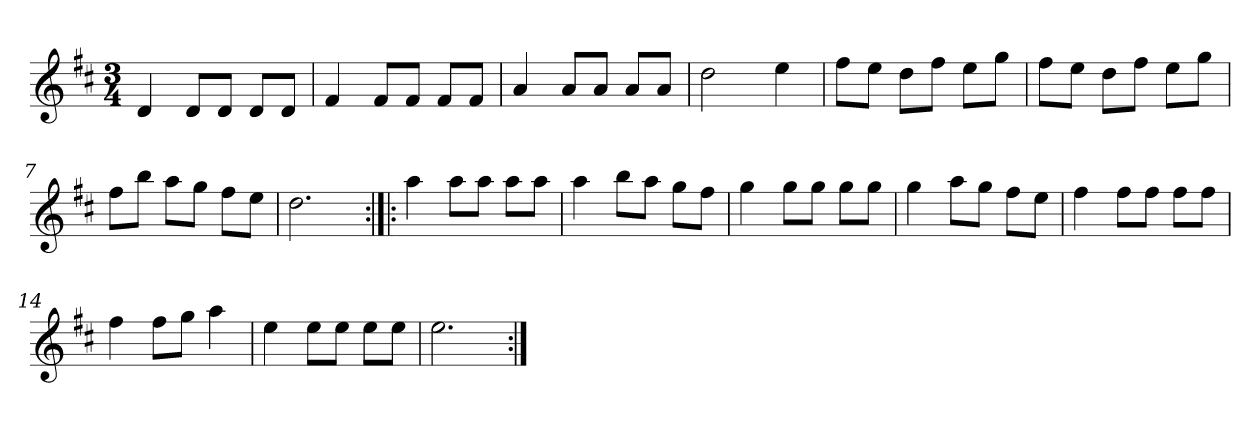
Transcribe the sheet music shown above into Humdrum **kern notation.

**kern
*part1
*staff1
*clefG2
*k[f#c#]
*D:
*M3/4
*MM152
=1
4d
8d/L
8d/J
8d/L
8d/J
=2
4f#
8f#/L
8f#/J
8f#/L
8f#/J
=3
4a
8a/L
8a/J
8a/L
8a/J
=4
2dd
4ee
=5
8ff#\L
8ee\J
8dd\L
8ff#\J
8ee\L
8gg\J
=6
8ff#\L
8ee\J
8dd\L
8ff#\J
8ee\L
8gg\J
=7
8ff#\L
8bb\J
8aa\L
8gg\J
8ff#\L
8ee\J
=8
2.dd
=9:|!|:
4aa
8aa\L
8aa\J
8aa\L
8aa\J
=10
4aa
8bb\L
8aa\J
8gg\L
8ff#\J
=11
4gg
8gg\L
8gg\J
8gg\L
8gg\J
=12
4gg
8aa\L
8gg\J
8ff#\L
8ee\J
=13
4ff#
8ff#\L
8ff#\J
8ff#\L
8ff#\J
=14
4ff#
8ff#\L
8gg\J
4aa
=15
4ee
8ee\L
8ee\J
8ee\L
8ee\J
=16
2.ee
=:|!
*-
